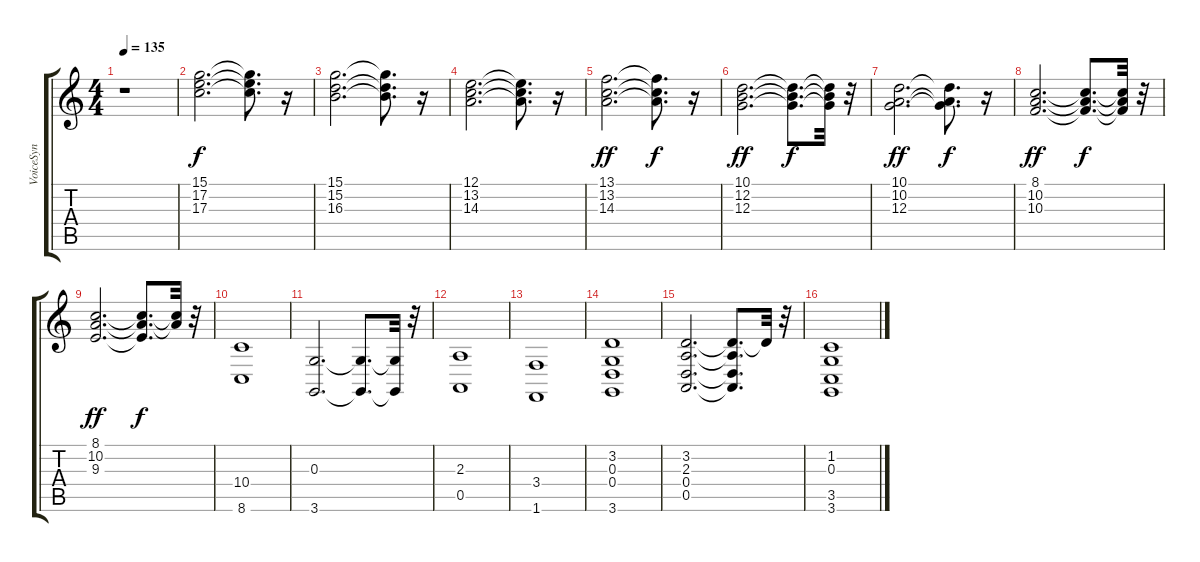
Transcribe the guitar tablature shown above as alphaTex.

\track ("VoiceSyn" "VoiceSyn") {instrument synthvoice}
\staff {score tabs}
\tuning (E4 B3 G3 D3 A2 E2) {hide}
\ts (4 4)
\tempo 135
\clef g2
\ks c
r.1{dy f} |
(15.1 17.2 17.3).2{d} (15.1{t} 17.2{t} 17.3{t}).8{d} r.16 |
(15.1 15.2 16.3).2{d} (15.1{t} 15.2{t} 16.3{t}).8{d} r.16 |
(12.1 13.2 14.3).2{d} (12.1{t} 13.2{t} 14.3{t}).8{d} r.16 |
(13.1 13.2 14.3).2{d dy ff} (13.1{t} 13.2{t} 14.3{t}).8{d dy f} r.16 |
(10.1 12.2 12.3).2{d dy ff} (10.1{t} 12.2{t} 12.3{t}).8{d dy f} (10.1{t} 12.2{t} 12.3{t}).32 r.32 |
(10.1 10.2 12.3).2{d dy ff} (10.1{t} 10.2{t} 12.3{t}).8{d dy f} r.16 |
(8.1 10.2 10.3).2{d dy ff} (8.1{t} 10.2{t} 10.3{t}).8{d dy f} (8.1{t} 10.2{t} 10.3{t}).32 r.32 |
(8.1 10.2 9.3).2{d dy ff} (8.1{t} 10.2{t} 9.3{t}).8{d dy f} (8.1{t} 10.2{t}).32 r.32 |
(10.4 8.6).1 |
(0.3 3.6).2{d} (0.3{t} 3.6{t}).8{d} (0.3{t} 3.6{t}).32 r.32 |
(2.3 0.5).1 |
(3.4 1.6).1 |
(3.2 0.3 0.4 3.6).1 |
(3.2 2.3 0.4 0.5).2{d} (3.2{t} 2.3{t} 0.4{t} 0.5{t}).8{d} 3.2{t}.32 r.32 |
(1.2 0.3 3.5 3.6).1
